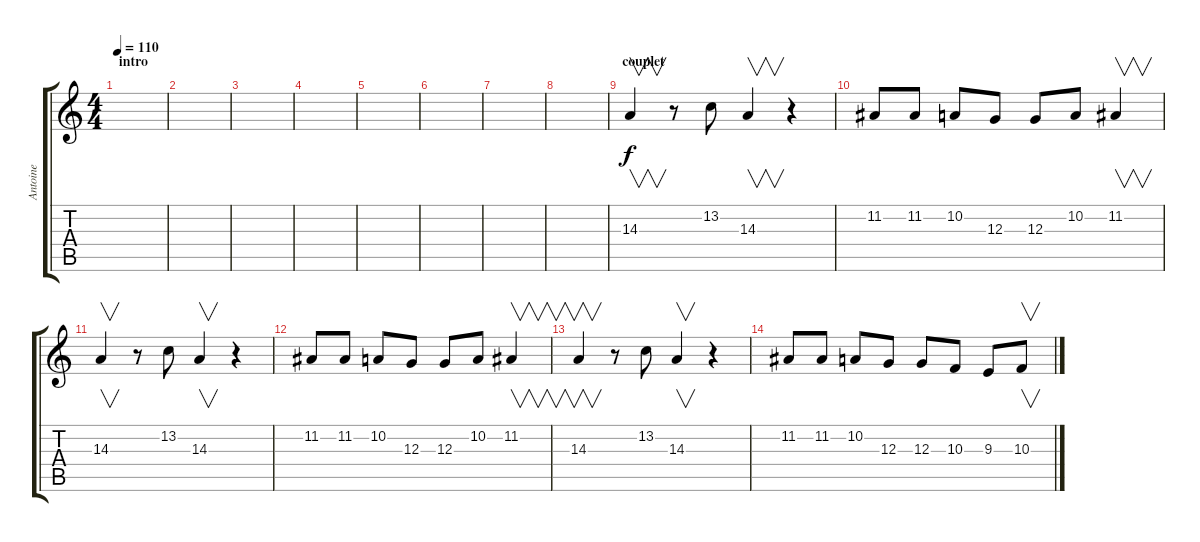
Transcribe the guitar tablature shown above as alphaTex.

\track ("Antoine" "Antoine") {instrument violin}
\staff {score tabs}
\tuning (E4 B3 G3 D3 A2 E2) {hide}
\ts (4 4)
\section ("" "intro")
\tempo 110
\clef g2
\ks c
|
|
|
|
|
|
|
|
\section ("" "couplet")
14.3.4{v} r.8 13.2.8 14.3.4{v} r.4 |
11.2.8 11.2.8 10.2.8 12.3.8 12.3.8 10.2.8 11.2.4{v} |
14.3.4{v} r.8 13.2.8 14.3.4{v} r.4 |
11.2.8 11.2.8 10.2.8 12.3.8 12.3.8 10.2.8 11.2.4{v} |
14.3.4{v} r.8 13.2.8 14.3.4{v} r.4 |
11.2.8 11.2.8 10.2.8 12.3.8 12.3.8 10.3.8 9.3.8 10.3.8{v}
